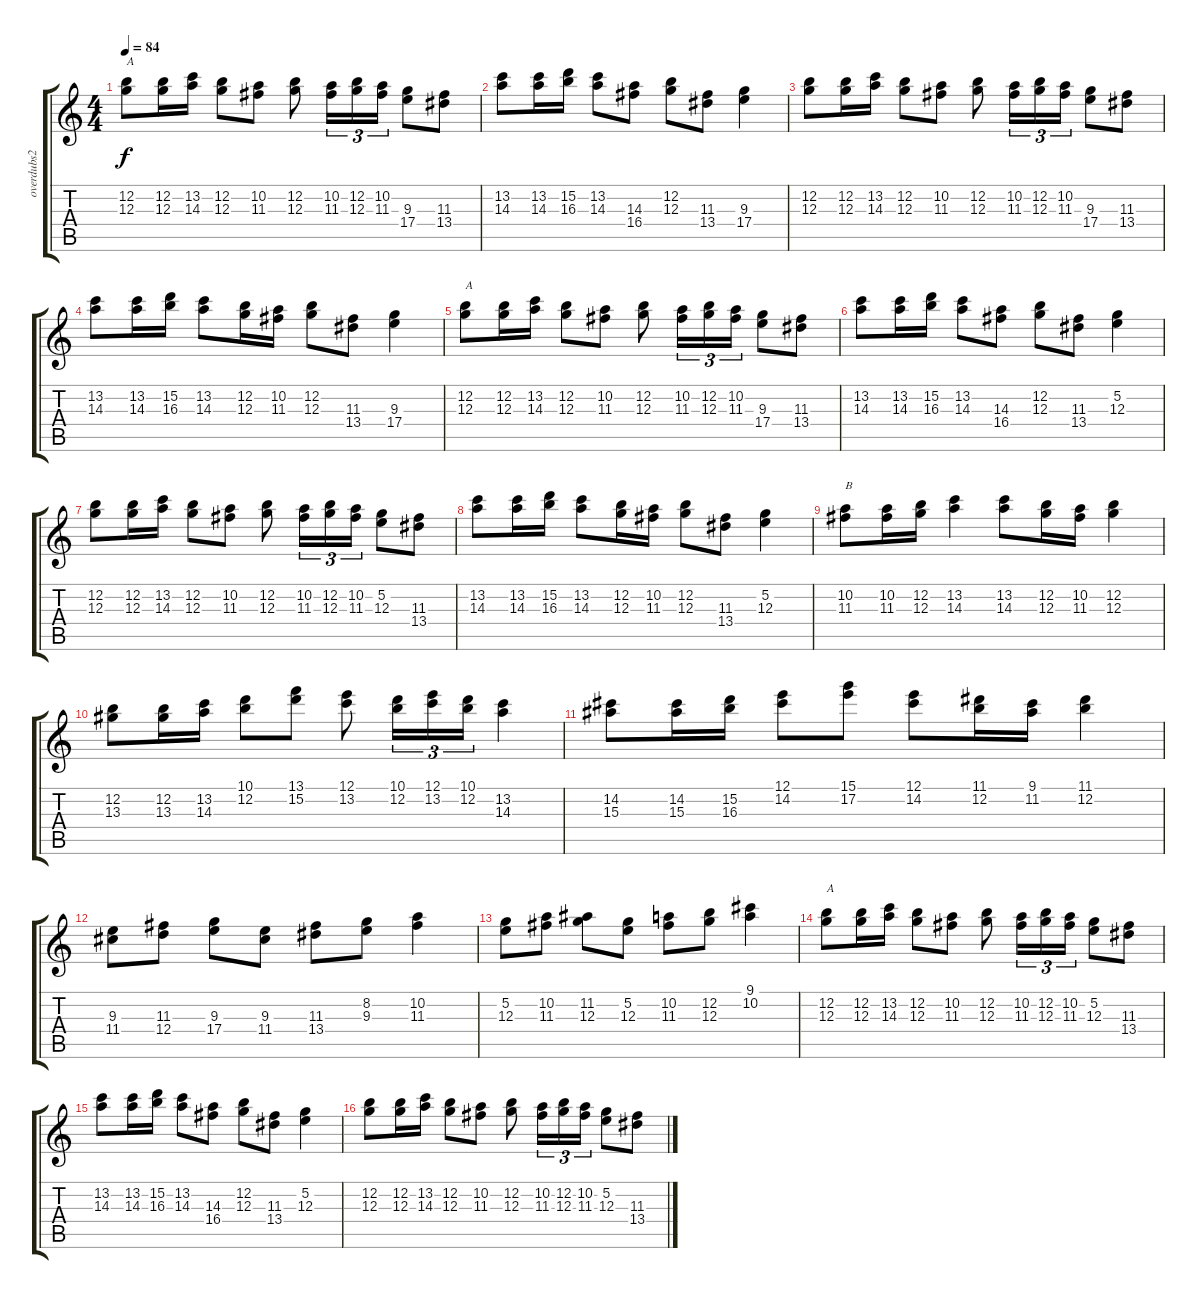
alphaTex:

\track ("overdubs2" "overdubs2") {instrument overdrivenguitar}
\staff {score tabs}
\tuning (E4 B3 G3 D3 A2 E2) {hide}
\ts (4 4)
\tempo 84
\clef g2
\ks c
(12.2 12.3).8{txt "A" dy f} (12.2 12.3).16 (13.2 14.3).16 (12.2 12.3).8 (10.2 11.3).8 (12.2 12.3).8 (10.2 11.3).16{tu (3 2)} (12.2 12.3).16{tu (3 2)} (10.2 11.3).16{tu (3 2)} (9.3 17.4).8 (11.3 13.4).8 |
(13.2 14.3).8 (13.2 14.3).16 (15.2 16.3).16 (13.2 14.3).8 (14.3 16.4).8 (12.2 12.3).8 (11.3 13.4).8 (9.3 17.4).4 |
(12.2 12.3).8 (12.2 12.3).16 (13.2 14.3).16 (12.2 12.3).8 (10.2 11.3).8 (12.2 12.3).8 (10.2 11.3).16{tu (3 2)} (12.2 12.3).16{tu (3 2)} (10.2 11.3).16{tu (3 2)} (9.3 17.4).8 (11.3 13.4).8 |
(13.2 14.3).8 (13.2 14.3).16 (15.2 16.3).16 (13.2 14.3).8 (12.2 12.3).16 (10.2 11.3).16 (12.2 12.3).8 (11.3 13.4).8 (9.3 17.4).4 |
(12.2 12.3).8{txt "A"} (12.2 12.3).16 (13.2 14.3).16 (12.2 12.3).8 (10.2 11.3).8 (12.2 12.3).8 (10.2 11.3).16{tu (3 2)} (12.2 12.3).16{tu (3 2)} (10.2 11.3).16{tu (3 2)} (9.3 17.4).8 (11.3 13.4).8 |
(13.2 14.3).8 (13.2 14.3).16 (15.2 16.3).16 (13.2 14.3).8 (14.3 16.4).8 (12.2 12.3).8 (11.3 13.4).8 (5.2 12.3).4 |
(12.2 12.3).8 (12.2 12.3).16 (13.2 14.3).16 (12.2 12.3).8 (10.2 11.3).8 (12.2 12.3).8 (10.2 11.3).16{tu (3 2)} (12.2 12.3).16{tu (3 2)} (10.2 11.3).16{tu (3 2)} (5.2 12.3).8 (11.3 13.4).8 |
(13.2 14.3).8 (13.2 14.3).16 (15.2 16.3).16 (13.2 14.3).8 (12.2 12.3).16 (10.2 11.3).16 (12.2 12.3).8 (11.3 13.4).8 (5.2 12.3).4 |
(10.2 11.3).8{txt "B"} (10.2 11.3).16 (12.2 12.3).16 (13.2 14.3).4 (13.2 14.3).8 (12.2 12.3).16 (10.2 11.3).16 (12.2 12.3).4 |
(12.2 13.3).8 (12.2 13.3).16 (13.2 14.3).16 (10.1 12.2).8 (13.1 15.2).8 (12.1 13.2).8 (10.1 12.2).16{tu (3 2)} (12.1 13.2).16{tu (3 2)} (10.1 12.2).16{tu (3 2)} (13.2 14.3).4 |
(14.2 15.3).8 (14.2 15.3).16 (15.2 16.3).16 (12.1 14.2).8 (15.1 17.2).8 (12.1 14.2).8 (11.1 12.2).16 (9.1 11.2).16 (11.1 12.2).4 |
(9.3 11.4).8 (11.3 12.4).8 (9.3 17.4).8 (9.3 11.4).8 (11.3 13.4).8 (8.2 9.3).8 (10.2 11.3).4 |
(5.2 12.3).8 (10.2 11.3).8 (11.2 12.3).8 (5.2 12.3).8 (10.2 11.3).8 (12.2 12.3).8 (9.1 10.2).4 |
(12.2 12.3).8{txt "A"} (12.2 12.3).16 (13.2 14.3).16 (12.2 12.3).8 (10.2 11.3).8 (12.2 12.3).8 (10.2 11.3).16{tu (3 2)} (12.2 12.3).16{tu (3 2)} (10.2 11.3).16{tu (3 2)} (5.2 12.3).8 (11.3 13.4).8 |
(13.2 14.3).8 (13.2 14.3).16 (15.2 16.3).16 (13.2 14.3).8 (14.3 16.4).8 (12.2 12.3).8 (11.3 13.4).8 (5.2 12.3).4 |
(12.2 12.3).8 (12.2 12.3).16 (13.2 14.3).16 (12.2 12.3).8 (10.2 11.3).8 (12.2 12.3).8 (10.2 11.3).16{tu (3 2)} (12.2 12.3).16{tu (3 2)} (10.2 11.3).16{tu (3 2)} (5.2 12.3).8 (11.3 13.4).8
